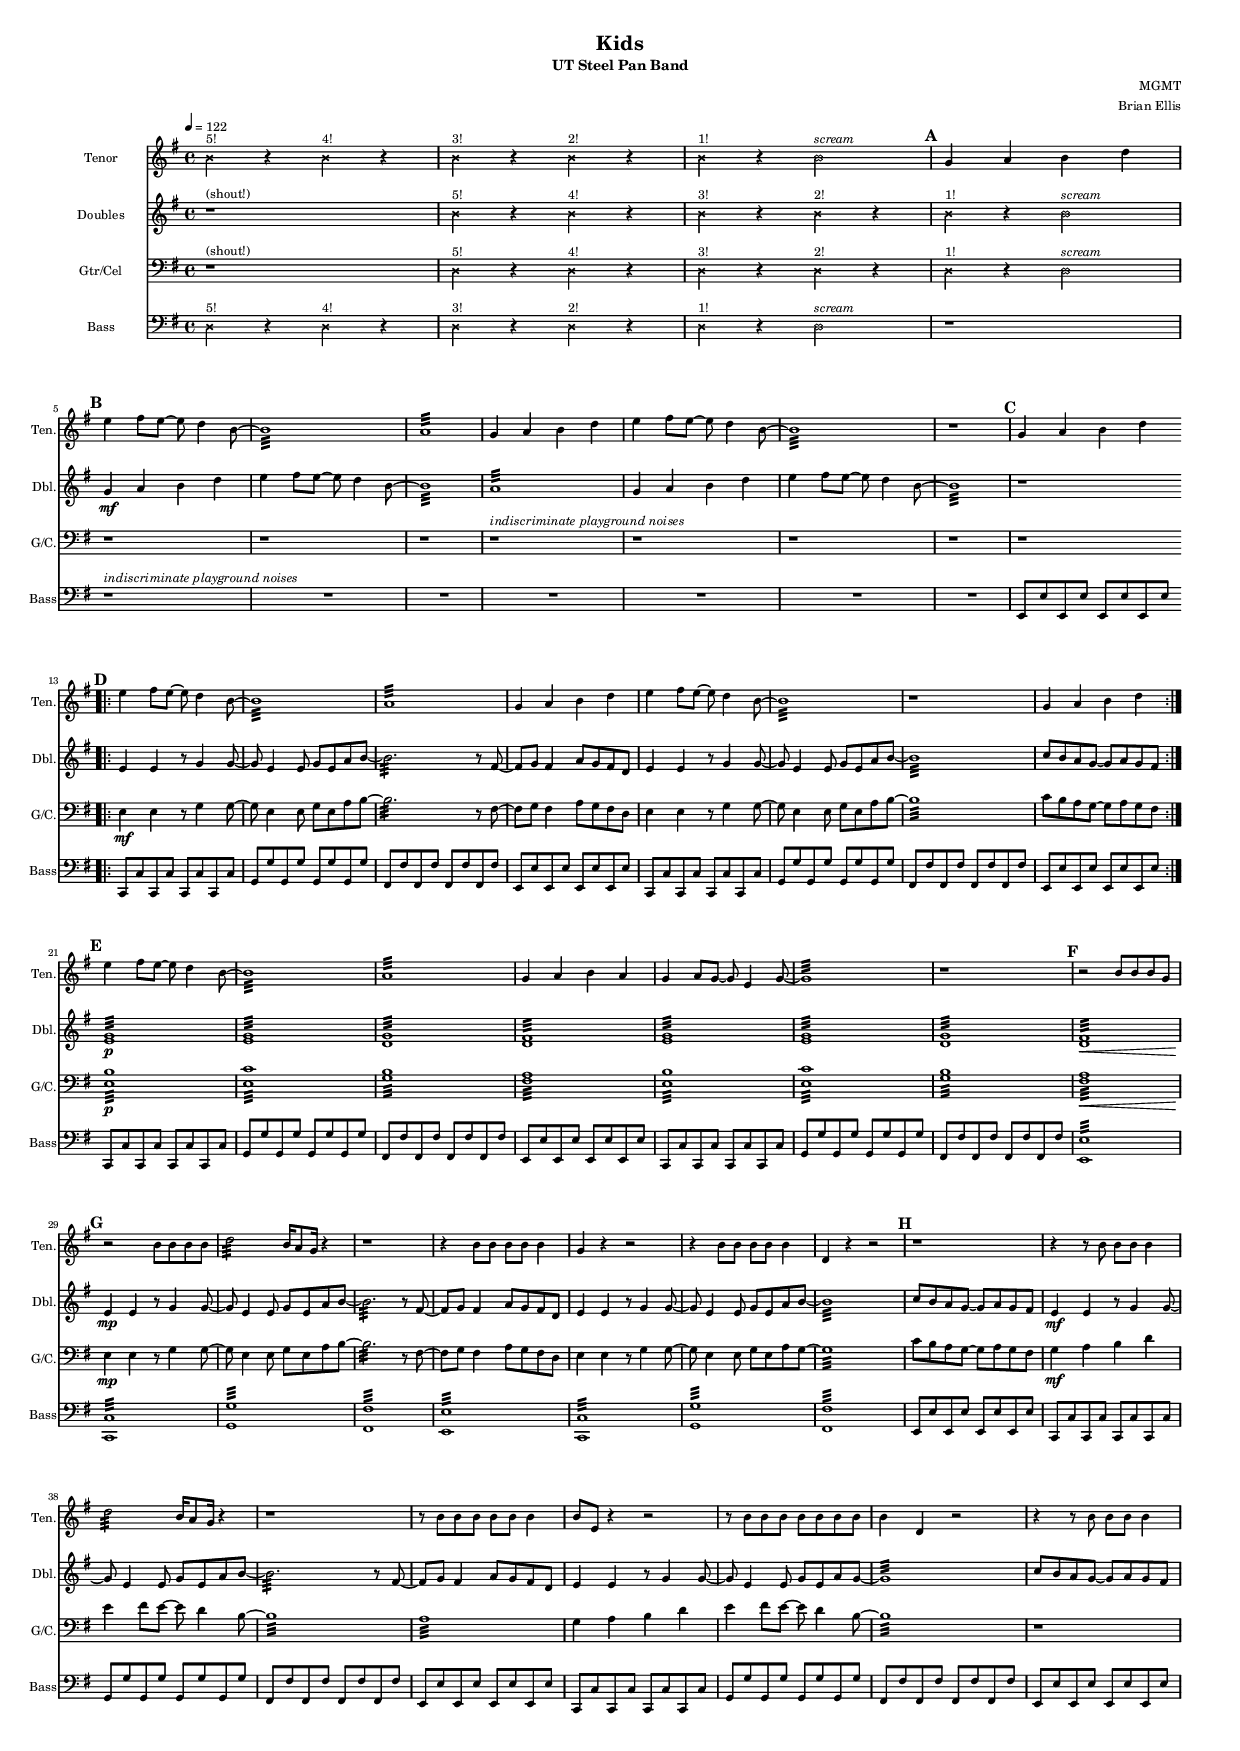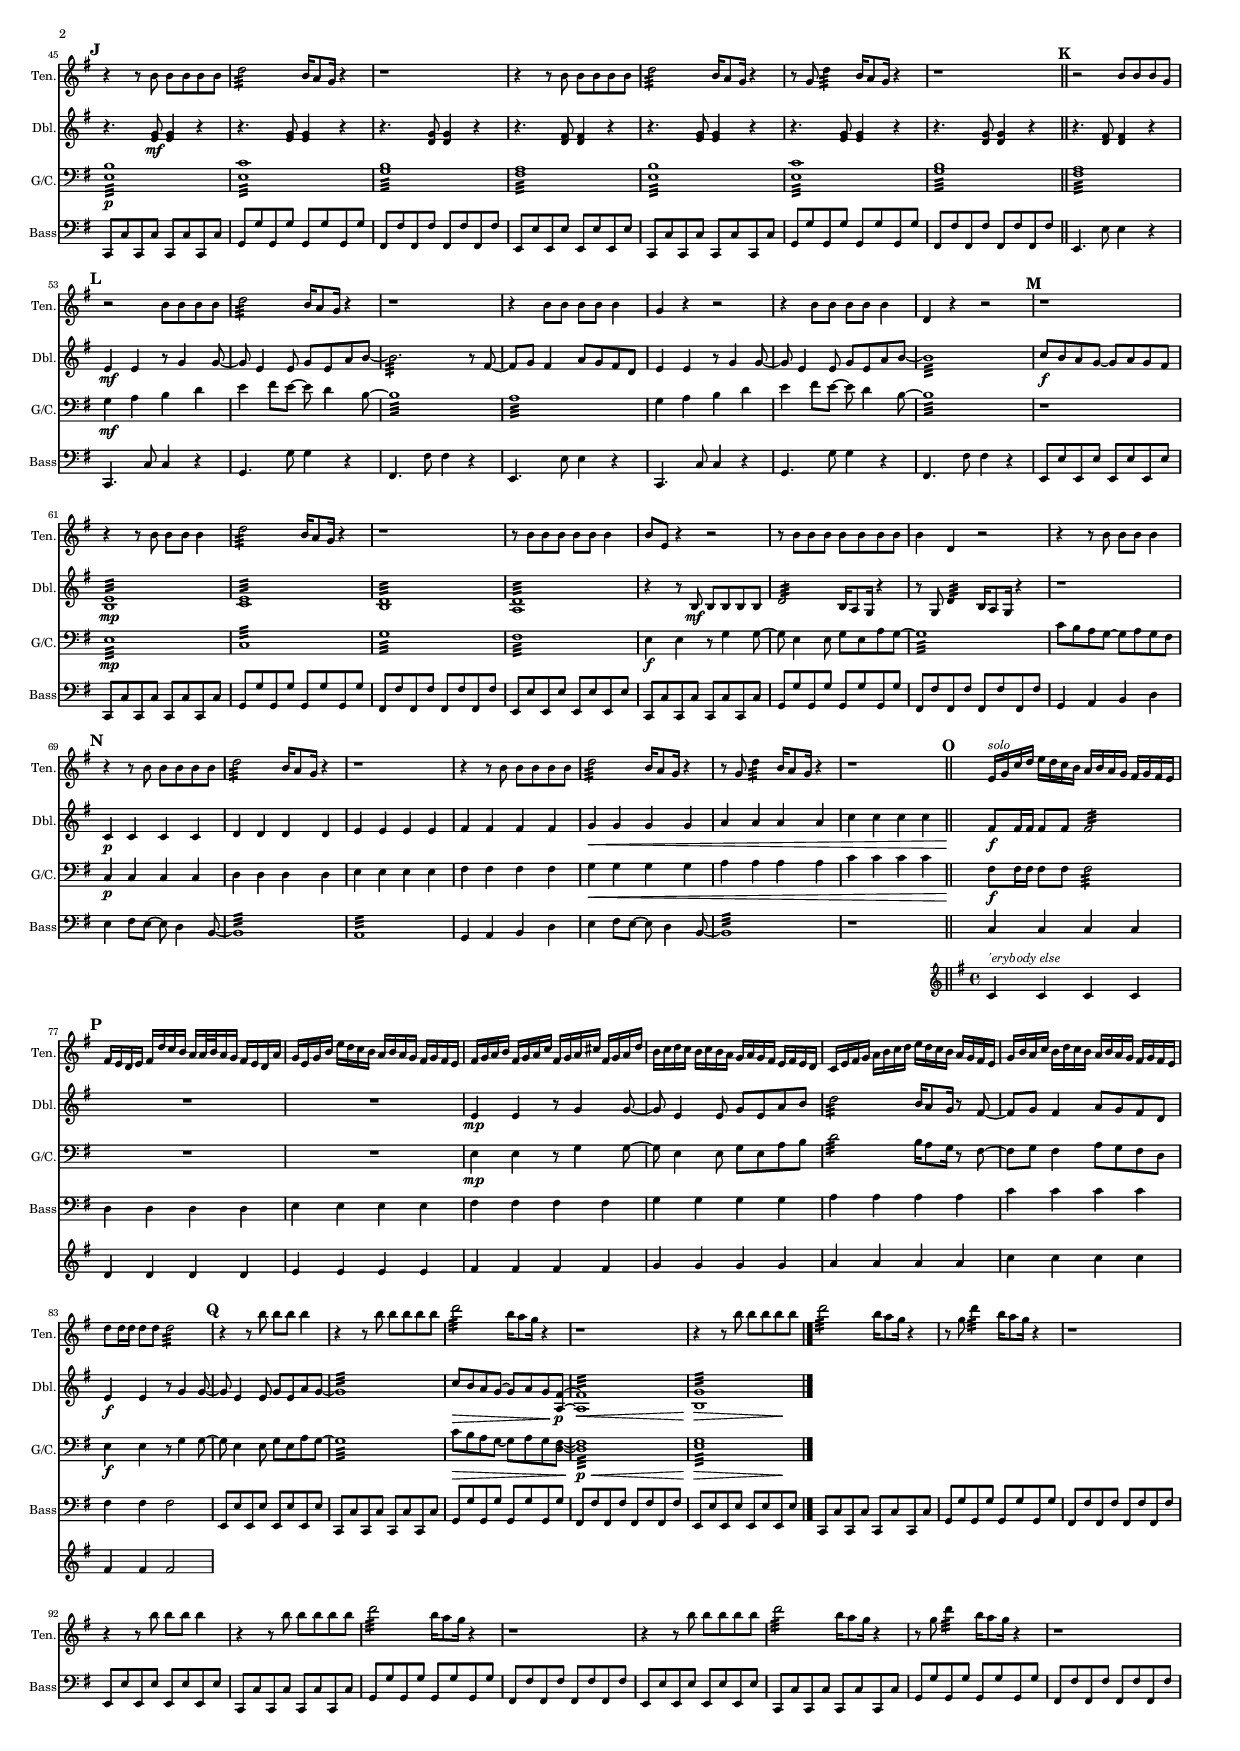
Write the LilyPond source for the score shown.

\version "2.18.2"
	
#(set-global-staff-size 11)

\header{
title =""
subtitle="Tenor"
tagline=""
arranger = "Brian Ellis"
composer = ""
}

Tenor = {
\set Score.markFormatter = #format-mark-box-alphabet

	\time 4/4
	\tempo 4 = 122
	\key e \minor

	\xNotesOn
	b4^"5!" r
	b4^"4!" r
	b4^"3!" r
	b4^"2!" r
	b4^"1!" r
	b2^\markup{\italic{"scream"}}
	\xNotesOff

	\mark \default
	g4 a b d e fis8 e ~e d4 b8~b1:32 a1:
	g4 a b d e fis8 e ~e d4 b8~b1: r1

	\mark \default
	g4 a b d e fis8 e ~e d4 b8~b1:32 a1:
	g4 a b d e fis8 e ~e d4 b8~b1: r1
	g4 a b d e fis8 e ~e d4 b8~b1:32 a1:
	g4 a b a g a8 g ~ g e4 g8~g1:32 r1

	\mark \default
	r2 b8 b b g
	r2 b8 b b b d2:
	b16 a8 g16 r4
	r1
	r4 b8 b b b b4 g4 r4 r2
	r4 b8 b b b b4 d,4 r4 r2
	
	\mark \default
	r1
	r4 r8 b'8 b b b4 d2: b16 a8 g16 r4
	r1
	r8 b b b b b b4 b8 e, r4 r2
	r8 b' b b b b b b b4 d, r2
	

	r4 r8 b'8 b b b4
	r4 r8 b b b b b d2: b16 a8 g16 r4
	r1 
	r4 r8 b b b b b d2: b16 a8 g16 r4
	r8 g d'4: b16 a8 g16 r4
	r1

	\mark \default
	\bar "||"





r2 b8 b b g
	r2 b8 b b b d2:
	b16 a8 g16 r4
	r1
	r4 b8 b b b b4 g4 r4 r2
	r4 b8 b b b b4 d,4 r4 r2
	
	\mark \default
	r1
	r4 r8 b'8 b b b4 d2: b16 a8 g16 r4
	r1
	r8 b b b b b b4 b8 e, r4 r2
	r8 b' b b b b b b b4 d, r2
	

	r4 r8 b'8 b b b4
	r4 r8 b b b b b d2: b16 a8 g16 r4
	r1 
	r4 r8 b b b b b d2: b16 a8 g16 r4
	r8 g d'4: b16 a8 g16 r4
	r1

	\mark \default
	\bar "||"










<<
    {
	e16^\markup{\italic{solo}} g c d e d c b 
	a b a g fis g fis e
	fis e d e fis d' c b
	a a32 b a16 g fis e d a'
	g16 e g b e d c b a b a g fis g fis e
	fis g a b fis g a c
	fis, g a cis
	fis, g a d
	b c d c b c b a g a g fis e fis e d 
	c e fis g a b c d e d c b a g fis e
	g b a c b d c b a b a g fis g fis e
	d'8 d16 d d8 d d2:
}
    
\new Staff {
	\key e \minor
	c,4^\markup{\italic{"'erybody else"}} c c c	
	d d d d
	e e e e
	fis fis fis fis
	g g g g
	a a a a 
	c c c c
	fis, fis fis2

 }
>>

	\mark \default
%	R1*16
%	\mark \default


	r4 r8 b'8 b b b4
	r4 r8 b b b b b d2: b16 a8 g16 r4
	r1 
	r4 r8 b b b b b d2: b16 a8 g16 r4
	r8 g d'4: b16 a8 g16 r4
	r1
	
	r4 r8 b8 b b b4
	r4 r8 b b b b b d2: b16 a8 g16 r4
	r1 
	r4 r8 b b b b b d2: b16 a8 g16 r4
	r8 g d'4: b16 a8 g16 r4
	r1

	
}



\header{
title =""
subtitle="DoubleTenor"
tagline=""
arranger = "Brian Ellis"
composer = ""
}

Double = {
\set Score.markFormatter = #format-mark-box-alphabet

	\time 4/4
	\tempo 4 = 122
	\key e \minor

	\xNotesOn
r1^"(shout!)"
	b'4^"5!" r
	b4^"4!" r
	b4^"3!" r
	b4^"2!" r
	b4^"1!" r
	b2^\markup{\italic{"scream"}}
	\xNotesOff
\break
	\mark \default
	g4\mf a b d e fis8 e ~e d4 b8~b1:32 a1:
	g4 a b d e fis8 e ~e d4 b8~b1: r1
\break
	\mark \default
\bar ".|:"
	e,4 e r8 g4 g8~g8 e4 e8 g e a b ~b2.:32 r8 fis ~ fis g fis4 a8 g fis d
	e4 e r8 g4 g8~g8 e4 e8 g e a b ~b1: c8 b a g ~ g a g fis  
\bar ":|."
\break
	\mark \default
	
	<e g>1:32\p
	<e g>:
	<d g>:
	<d fis>:
	<e g>1:
	<e g>:
	<d g>:
	<d fis>:\<
	\break
	\mark \default
	e4\mp e r8 g4 g8~g8 e4 e8 g e a b ~b2.:32 r8 fis ~ fis g fis4 a8 g fis d
	e4 e r8 g4 g8~g8 e4 e8 g e a b ~b1: c8 b a g ~ g a g fis  
	e4\mf e r8 g4 g8~g8 e4 e8 g e a b ~b2.: r8 fis ~ fis g fis4 a8 g fis d
	e4 e r8 g4 g8~g8 e4 e8 g e a g ~g1: c8 b a g ~ g a g fis 
\break	
	\mark \default

	r4. <e g>8\mf <e g>4 r
	r4. <e g>8 <e g>4 r
	r4. <d g>8 <d g>4 r
	r4. <d fis>8 <d fis>4 r
	r4. <e g>8 <e g>4 r
	r4. <e g>8 <e g>4 r
	r4. <d g>8 <d g>4 r
	r4. <d fis>8 <d fis>4 r


	\mark \default
	e4\mf e r8 g4 g8~g8 e4 e8 g e a b ~b2.:32 r8 fis ~ fis g fis4 a8 g fis d
	e4 e r8 g4 g8~g8 e4 e8 g e a b ~b1: c8\f b a g ~ g a g fis  
	<e b>1:\mp
	<e c>1:
	<d b>1:
	<d a>1:
	r4 r8 b\mf b b b b d2: b16 a8 g16 r4
	r8 g d'4: b16 a8 g16 r4
	r1
	
	\mark \default

	c4\p c c c	
	d d d d
	e e e e
	fis fis fis fis
	g\< g g g
	a a a a 
	c c c c
	fis,8\f fis16 fis fis8 fis fis2:
\break
	\mark \default
R1*2
	e4\mp e r8 g4 g8~g8 e4 e8 g e a b d2: b16 a8 g16
		 r8 fis ~ fis g fis4 a8 g fis d
	e4\f e r8 g4 g8~g8 e4 e8 g e a g ~g1: 
<<{
	c8\> b a g ~ g a g
	<fis a,>8\p
	~<fis a,>1:32
	<g b,>1:
}\\{
	s1 s1\< s4\> s4 s4 s4\!
}>>
\bar "|."
}


\header{
title =""
subtitle="Guitar"
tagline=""
arranger = "Brian Ellis"
composer = ""
}

Guitar = {
\set Score.markFormatter = #format-mark-box-alphabet

	\time 4/4
	\tempo 4 = 122
	\key e \minor
	\clef bass
	\xNotesOn
r1^"(shout!)"
	d4^"5!" r
	d4^"4!" r
	d4^"3!" r
	d4^"2!" r
	d4^"1!" r
	d2^\markup{\italic{"scream"}}
	\xNotesOff
	\mark \default
	r1
	r1
	r1
	r1^\markup{\italic{"indiscriminate playground noises"}}
	r1
	r1
	r1
	r1
	
	\mark \default
\bar ".|:"
	e4\mf e r8 g4 g8~g8 e4 e8 g e a b ~b2.: r8 fis ~ fis g fis4 a8 g fis d
	e4 e r8 g4 g8~g8 e4 e8 g e a b ~b1:32 c8 b a g ~ g a g fis  
\bar ":|."
%\break
	\mark \default
	<e b'>1:32\p
	<e c'>:
	<g b>:
	<fis a>:
	<e b'>:32
	<e c'>:
	<g b>:
	<fis a>:\<
%\break
	\mark \default
	e4\mp e r8 g4 g8~g8 e4 e8 g e a b ~b2.: r8 fis ~ fis g fis4 a8 g fis d
	e4 e r8 g4 g8~g8 e4 e8 g e a g ~g1: c8 b a g ~ g a g fis 
	g4\mf a b d e fis8 e ~e d4 b8~b1:32 a1:
	g4 a b d e fis8 e ~e d4 b8~b1: r1
%\break
	\mark \default

	\pageBreak
	<e, b'>1:32\p
	<e c'>:
	<g b>:
	<fis a>:
	<e b'>:32
	<e c'>:
	<g b>:
	<fis a>:
	

	\mark \default

	g4\mf a b d e fis8 e ~e d4 b8~b1:32 a1:
	g4 a b d e fis8 e ~e d4 b8~b1: r1

	e,1:\mp
	c:
	g':
	fis:
	e4\f e r8 g4 g8~g8 e4 e8 g e a g ~g1:32 c8 b a g ~ g a g fis  
	
	\mark \default

	c4\p c c c	
	d d d d
	e e e e
	fis fis fis fis
	g\< g g g
	a a a a 
	c c c c
	fis,8\f fis16 fis fis8 fis fis2:
%\break
	\mark \default
R1*2
	e4\mp e r8 g4 g8~g8 e4 e8 g e a b d2: b16 a8 g16
		 r8 fis ~ fis g fis4 a8 g fis d
	e4\f e r8 g4 g8~g8 e4 e8 g e a g ~g1: 
	<<{
	s1\> s1\p\< s4\> s4 s4 s4\!
	}\\{
	c8 b a g ~ g a g <fis d>~
	<fis d>1:32
	<g e>1:
}>>
\bar "|."

}

\header{
title =""
subtitle="Four Bass"
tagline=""
arranger = "Brian Ellis"
composer = ""
}

Bass = {
\set Score.markFormatter = #format-mark-box-alphabet

	\time 4/4
	\tempo 4 = 122
	\key e \minor
	\clef bass
	\xNotesOn
	d4^"5!" r
	d4^"4!" r
	d4^"3!" r
	d4^"2!" r
	d4^"1!" r
	d2^\markup{\italic{"scream"}}
	\xNotesOff
	\mark \default
	r1
	r1^\markup{\italic{"indiscriminate playground noises"}}
	R1*6
	\mark \default
	e,8 e' e, e' e, e' e, e'
	c, c' c, c' c, c' c, c'
	g g' g, g' g, g' g, g'
	fis, fis' fis, fis' fis, fis' fis, fis' 
	e,8 e' e, e' e, e' e, e'
	c, c' c, c' c, c' c, c'
	g g' g, g' g, g' g, g'
	fis, fis' fis, fis' fis, fis' fis, fis' 
	e,8 e' e, e' e, e' e, e'
	c, c' c, c' c, c' c, c'
	g g' g, g' g, g' g, g'
	fis, fis' fis, fis' fis, fis' fis, fis' 
	e,8 e' e, e' e, e' e, e'
	c, c' c, c' c, c' c, c'
	g g' g, g' g, g' g, g'
	fis, fis' fis, fis' fis, fis' fis, fis' 

	\mark \default
	<e, e'>1:32
	<c c'>1:
	<g' g'>:
	<fis fis'>:
	<e e'>1:32
	<c c'>1:
	<g' g'>:
	<fis fis'>:
	
	\mark \default
	e8 e' e, e' e, e' e, e'
	c, c' c, c' c, c' c, c'
	g g' g, g' g, g' g, g'
	fis, fis' fis, fis' fis, fis' fis, fis' 
	e,8 e' e, e' e, e' e, e'
	c, c' c, c' c, c' c, c'
	g g' g, g' g, g' g, g'
	fis, fis' fis, fis' fis, fis' fis, fis' 

	e,8 e' e, e' e, e' e, e'
	c, c' c, c' c, c' c, c'
	g g' g, g' g, g' g, g'
	fis, fis' fis, fis' fis, fis' fis, fis' 
	e,8 e' e, e' e, e' e, e'
	c, c' c, c' c, c' c, c'
	g g' g, g' g, g' g, g'
	fis, fis' fis, fis' fis, fis' fis, fis' 

	\mark \default
	\bar "||"


	e,4. e'8 e4 r4
	c,4. c'8 c4 r4
	g4. g'8 g4 r4
	fis,4. fis'8 fis4 r4
	e,4. e'8 e4 r4
	c,4. c'8 c4 r4
	g4. g'8 g4 r4
	fis,4. fis'8 fis4 r4
		
	\mark \default
	e,8 e' e, e' e, e' e, e'
	c, c' c, c' c, c' c, c'
	g g' g, g' g, g' g, g'
	fis, fis' fis, fis' fis, fis' fis, fis' 
	e,8 e' e, e' e, e' e, e'
	c, c' c, c' c, c' c, c'
	g g' g, g' g, g' g, g'
	fis, fis' fis, fis' fis, fis' fis, fis' 

	g,4 a b d e fis8 e ~e d4 b8~b1:32 a1:
	g4 a b d e fis8 e ~e d4 b8~b1: r1

	\mark \default
	\bar "||"












	c4 c c c	
	d d d d
	e e e e
	fis fis fis fis
	g g g g
	a a a a 
	c c c c
	fis, fis fis2

	\mark \default
%	R1*16
%	\mark \default

	e,8 e' e, e' e, e' e, e'
	c, c' c, c' c, c' c, c'
	g g' g, g' g, g' g, g'
	fis, fis' fis, fis' fis, fis' fis, fis' 
	e,8 e' e, e' e, e' e, e'
	c, c' c, c' c, c' c, c'
	g g' g, g' g, g' g, g'
	fis, fis' fis, fis' fis, fis' fis, fis' 

	e,8 e' e, e' e, e' e, e'
	c, c' c, c' c, c' c, c'
	g g' g, g' g, g' g, g'
	fis, fis' fis, fis' fis, fis' fis, fis' 
	e,8 e' e, e' e, e' e, e'
	c, c' c, c' c, c' c, c'
	g g' g, g' g, g' g, g'
	fis, fis' fis, fis' fis, fis' fis, fis' 

}



\header{
title ="Kids"
subtitle = "UT Steel Pan Band"
composer = "MGMT"
arranger = "Brian Ellis"
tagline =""
}
\score{
\midi {}
\layout{}


<<
\new Staff \with {
  instrumentName = #"Tenor"
  shortInstrumentName = #"Ten."
  midiInstrument = "Steel Drums"
}{ \relative c'' {\Tenor}	}
\new Staff \with {
  instrumentName = #"Doubles"
  shortInstrumentName = #"Dbl."
  midiInstrument = "Steel Drums"
}{	\relative c' {\Double}	}
\new Staff \with {
  instrumentName = #"Gtr/Cel"
  shortInstrumentName = #"G/C."
  midiInstrument = "Steel Drums"
}{	\relative c {\Guitar}	}
\new Staff \with {
  instrumentName = #"Bass"
  shortInstrumentName = #"Bass"
  midiInstrument = "Steel Drums"
}{	\relative c {\Bass}	}
>>
}
